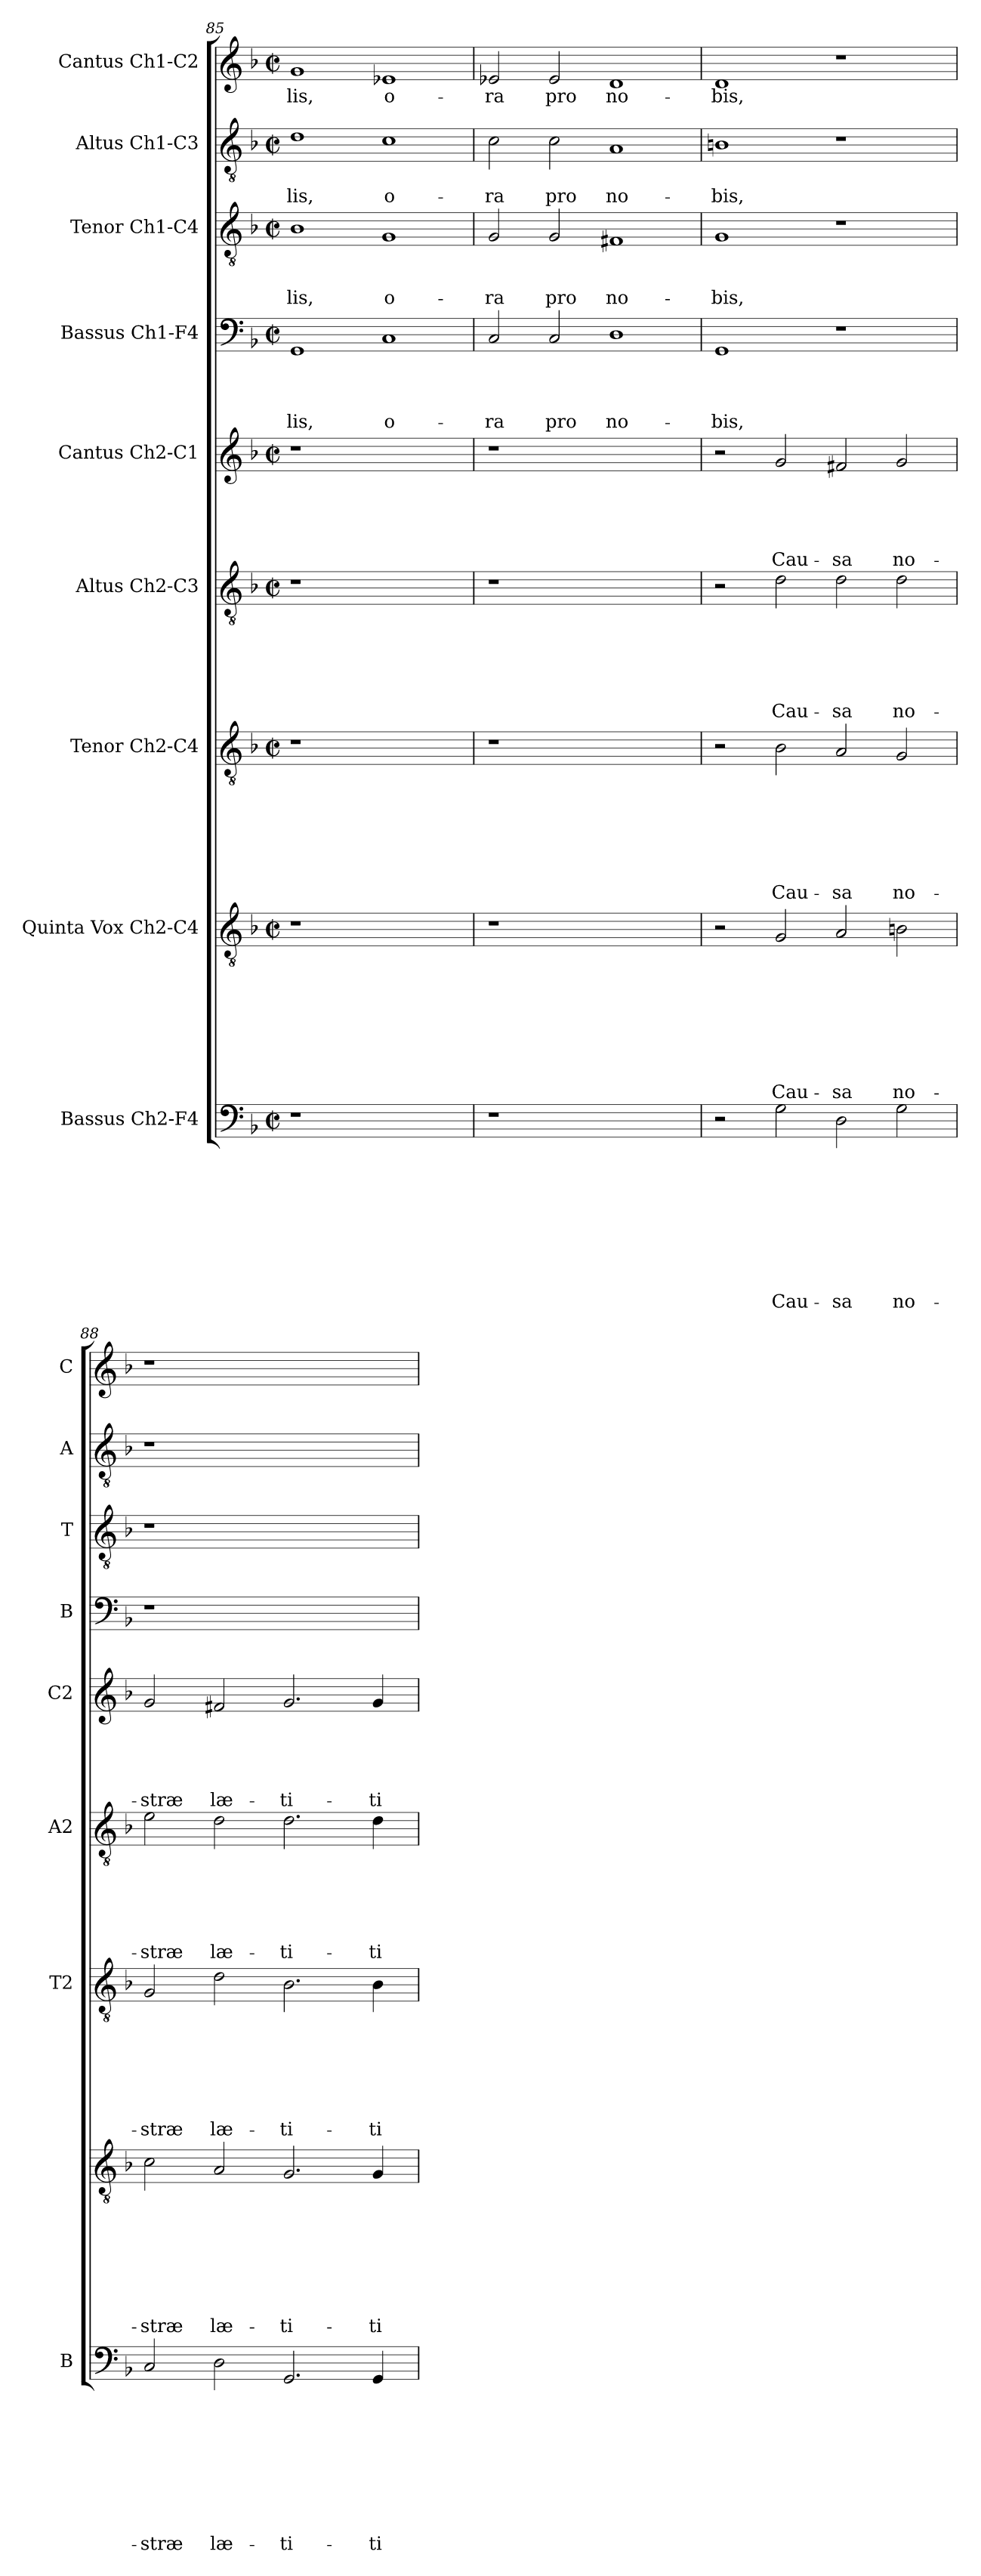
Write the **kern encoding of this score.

**kern	**text	**text	**text	**text	**text	**text	**text	**text	**text	**kern	**text	**text	**text	**text	**text	**text	**text	**text	**kern	**text	**text	**text	**text	**text	**text	**text	**kern	**text	**text	**text	**text	**text	**text	**kern	**text	**text	**text	**text	**text	**kern	**text	**text	**text	**text	**kern	**text	**text	**text	**kern	**text	**text	**kern	**text
*part9	*part9	*part9	*part9	*part9	*part9	*part9	*part9	*part9	*part9	*part8	*part8	*part8	*part8	*part8	*part8	*part8	*part8	*part8	*part7	*part7	*part7	*part7	*part7	*part7	*part7	*part7	*part6	*part6	*part6	*part6	*part6	*part6	*part6	*part5	*part5	*part5	*part5	*part5	*part5	*part4	*part4	*part4	*part4	*part4	*part3	*part3	*part3	*part3	*part2	*part2	*part2	*part1	*part1
*staff9	*staff9	*staff9	*staff9	*staff9	*staff9	*staff9	*staff9	*staff9	*staff9	*staff8	*staff8	*staff8	*staff8	*staff8	*staff8	*staff8	*staff8	*staff8	*staff7	*staff7	*staff7	*staff7	*staff7	*staff7	*staff7	*staff7	*staff6	*staff6	*staff6	*staff6	*staff6	*staff6	*staff6	*staff5	*staff5	*staff5	*staff5	*staff5	*staff5	*staff4	*staff4	*staff4	*staff4	*staff4	*staff3	*staff3	*staff3	*staff3	*staff2	*staff2	*staff2	*staff1	*staff1
*I"Bassus Ch2-F4	*	*	*	*	*	*	*	*	*	*I"Quinta Vox Ch2-C4	*	*	*	*	*	*	*	*	*I"Tenor Ch2-C4	*	*	*	*	*	*	*	*I"Altus Ch2-C3	*	*	*	*	*	*	*I"Cantus Ch2-C1	*	*	*	*	*	*I"Bassus Ch1-F4	*	*	*	*	*I"Tenor Ch1-C4	*	*	*	*I"Altus Ch1-C3	*	*	*I"Cantus Ch1-C2	*
*I'B	*	*	*	*	*	*	*	*	*	*	*	*	*	*	*	*	*	*	*I'T2	*	*	*	*	*	*	*	*I'A2	*	*	*	*	*	*	*I'C2	*	*	*	*	*	*I'B	*	*	*	*	*I'T	*	*	*	*I'A	*	*	*I'C	*
!!LO:PB:g=z
*clefF4	*	*	*	*	*	*	*	*	*	*clefGv2	*	*	*	*	*	*	*	*	*clefGv2	*	*	*	*	*	*	*	*clefGv2	*	*	*	*	*	*	*clefG2	*	*	*	*	*	*clefF4	*	*	*	*	*clefGv2	*	*	*	*clefGv2	*	*	*clefG2	*
*k[b-]	*	*	*	*	*	*	*	*	*	*k[b-]	*	*	*	*	*	*	*	*	*k[b-]	*	*	*	*	*	*	*	*k[b-]	*	*	*	*	*	*	*k[b-]	*	*	*	*	*	*k[b-]	*	*	*	*	*k[b-]	*	*	*	*k[b-]	*	*	*k[b-]	*
*F:	*	*	*	*	*	*	*	*	*	*F:	*	*	*	*	*	*	*	*	*F:	*	*	*	*	*	*	*	*F:	*	*	*	*	*	*	*F:	*	*	*	*	*	*F:	*	*	*	*	*F:	*	*	*	*F:	*	*	*F:	*
*M2/2	*	*	*	*	*	*	*	*	*	*M2/2	*	*	*	*	*	*	*	*	*M2/2	*	*	*	*	*	*	*	*M2/2	*	*	*	*	*	*	*M2/2	*	*	*	*	*	*M2/2	*	*	*	*	*M2/2	*	*	*	*M2/2	*	*	*M2/2	*
*met(c|)	*	*	*	*	*	*	*	*	*	*met(c|)	*	*	*	*	*	*	*	*	*met(c|)	*	*	*	*	*	*	*	*met(c|)	*	*	*	*	*	*	*met(c|)	*	*	*	*	*	*met(c|)	*	*	*	*	*met(c|)	*	*	*	*met(c|)	*	*	*met(c|)	*
=85	=85	=85	=85	=85	=85	=85	=85	=85	=85	=85	=85	=85	=85	=85	=85	=85	=85	=85	=85	=85	=85	=85	=85	=85	=85	=85	=85	=85	=85	=85	=85	=85	=85	=85	=85	=85	=85	=85	=85	=85	=85	=85	=85	=85	=85	=85	=85	=85	=85	=85	=85	=85	=85
!	!	!	!	!	!	!	!	!	!	!	!	!	!	!	!	!	!	!	!	!	!	!	!	!	!	!	!	!	!	!	!	!	!	!	!	!	!	!	!	!	!	!	!	!LO:LY:b	!	!	!	!LO:LY:b	!	!	!LO:LY:b	!	!LO:LY:b
1r	.	.	.	.	.	.	.	.	.	1r	.	.	.	.	.	.	.	.	1r	.	.	.	.	.	.	.	1r	.	.	.	.	.	.	1r	.	.	.	.	.	1GG	.	.	.	-lis,	1B-	.	.	-lis,	1d	.	-lis,	1g	-lis,
!	!	!	!	!	!	!	!	!	!	!	!	!	!	!	!	!	!	!	!	!	!	!	!	!	!	!	!	!	!	!	!	!	!	!	!	!	!	!	!	!	!	!	!	!LO:LY:b	!	!	!	!LO:LY:b	!	!	!LO:LY:b	!	!LO:LY:b
1ryy	.	.	.	.	.	.	.	.	.	1ryy	.	.	.	.	.	.	.	.	1ryy	.	.	.	.	.	.	.	1ryy	.	.	.	.	.	.	1ryy	.	.	.	.	.	1C	.	.	.	o-	1G	.	.	o-	1c	.	o-	1e-X	o-
=86	=86	=86	=86	=86	=86	=86	=86	=86	=86	=86	=86	=86	=86	=86	=86	=86	=86	=86	=86	=86	=86	=86	=86	=86	=86	=86	=86	=86	=86	=86	=86	=86	=86	=86	=86	=86	=86	=86	=86	=86	=86	=86	=86	=86	=86	=86	=86	=86	=86	=86	=86	=86	=86
!	!	!	!	!	!	!	!	!	!	!	!	!	!	!	!	!	!	!	!	!	!	!	!	!	!	!	!	!	!	!	!	!	!	!	!	!	!	!	!	!	!	!	!	!LO:LY:b	!	!	!	!LO:LY:b	!	!	!LO:LY:b	!	!LO:LY:b
1r	.	.	.	.	.	.	.	.	.	1r	.	.	.	.	.	.	.	.	1r	.	.	.	.	.	.	.	1r	.	.	.	.	.	.	1r	.	.	.	.	.	2C/	.	.	.	-ra	2G/	.	.	-ra	2c\	.	-ra	2e-X/	-ra
!	!	!	!	!	!	!	!	!	!	!	!	!	!	!	!	!	!	!	!	!	!	!	!	!	!	!	!	!	!	!	!	!	!	!	!	!	!	!	!	!	!	!	!	!LO:LY:b	!	!	!	!LO:LY:b	!	!	!LO:LY:b	!	!LO:LY:b
.	.	.	.	.	.	.	.	.	.	.	.	.	.	.	.	.	.	.	.	.	.	.	.	.	.	.	.	.	.	.	.	.	.	.	.	.	.	.	.	2C/	.	.	.	pro	2G/	.	.	pro	2c\	.	pro	2e-/	pro
!	!	!	!	!	!	!	!	!	!	!	!	!	!	!	!	!	!	!	!	!	!	!	!	!	!	!	!	!	!	!	!	!	!	!	!	!	!	!	!	!	!	!	!	!LO:LY:b	!	!	!	!LO:LY:b	!	!	!LO:LY:b	!	!LO:LY:b
1ryy	.	.	.	.	.	.	.	.	.	1ryy	.	.	.	.	.	.	.	.	1ryy	.	.	.	.	.	.	.	1ryy	.	.	.	.	.	.	1ryy	.	.	.	.	.	1D	.	.	.	no-	1F#X	.	.	no-	1A	.	no-	1d	no-
=87	=87	=87	=87	=87	=87	=87	=87	=87	=87	=87	=87	=87	=87	=87	=87	=87	=87	=87	=87	=87	=87	=87	=87	=87	=87	=87	=87	=87	=87	=87	=87	=87	=87	=87	=87	=87	=87	=87	=87	=87	=87	=87	=87	=87	=87	=87	=87	=87	=87	=87	=87	=87	=87
!	!	!	!	!	!	!	!	!	!	!	!	!	!	!	!	!	!	!	!	!	!	!	!	!	!	!	!	!	!	!	!	!	!	!	!	!	!	!	!	!	!	!	!	!LO:LY:b	!	!	!	!LO:LY:b	!	!	!LO:LY:b	!	!LO:LY:b
2r	.	.	.	.	.	.	.	.	.	2r	.	.	.	.	.	.	.	.	2r	.	.	.	.	.	.	.	2r	.	.	.	.	.	.	2r	.	.	.	.	.	1GG	.	.	.	-bis,	1G	.	.	-bis,	1Bn	.	-bis,	1d	-bis,
!	!	!	!	!	!	!	!	!	!LO:LY:b	!	!	!	!	!	!	!	!	!LO:LY:b	!	!	!	!	!	!	!	!LO:LY:b	!	!	!	!	!	!	!LO:LY:b	!	!	!	!	!	!LO:LY:b	!	!	!	!	!	!	!	!	!	!	!	!	!	!
2G\	.	.	.	.	.	.	.	.	Cau-	2G/	.	.	.	.	.	.	.	Cau-	2B-\	.	.	.	.	.	.	Cau-	2d\	.	.	.	.	.	Cau-	2g/	.	.	.	.	Cau-	.	.	.	.	.	.	.	.	.	.	.	.	.	.
!	!	!	!	!	!	!	!	!	!LO:LY:b	!	!	!	!	!	!	!	!	!LO:LY:b	!	!	!	!	!	!	!	!LO:LY:b	!	!	!	!	!	!	!LO:LY:b	!	!	!	!	!	!LO:LY:b	!	!	!	!	!	!	!	!	!	!	!	!	!	!
2D\	.	.	.	.	.	.	.	.	-sa	2A/	.	.	.	.	.	.	.	-sa	2A/	.	.	.	.	.	.	-sa	2d\	.	.	.	.	.	-sa	2f#X/	.	.	.	.	-sa	1r	.	.	.	.	1r	.	.	.	1r	.	.	1r	.
!	!	!	!	!	!	!	!	!	!LO:LY:b	!	!	!	!	!	!	!	!	!LO:LY:b	!	!	!	!	!	!	!	!LO:LY:b	!	!	!	!	!	!	!LO:LY:b	!	!	!	!	!	!LO:LY:b	!	!	!	!	!	!	!	!	!	!	!	!	!	!
2G\	.	.	.	.	.	.	.	.	no-	2Bn\	.	.	.	.	.	.	.	no-	2G/	.	.	.	.	.	.	no-	2d\	.	.	.	.	.	no-	2g/	.	.	.	.	no-	.	.	.	.	.	.	.	.	.	.	.	.	.	.
=88	=88	=88	=88	=88	=88	=88	=88	=88	=88	=88	=88	=88	=88	=88	=88	=88	=88	=88	=88	=88	=88	=88	=88	=88	=88	=88	=88	=88	=88	=88	=88	=88	=88	=88	=88	=88	=88	=88	=88	=88	=88	=88	=88	=88	=88	=88	=88	=88	=88	=88	=88	=88	=88
!	!	!	!	!	!	!	!	!	!LO:LY:b	!	!	!	!	!	!	!	!	!LO:LY:b	!	!	!	!	!	!	!	!LO:LY:b	!	!	!	!	!	!	!LO:LY:b	!	!	!	!	!	!LO:LY:b	!	!	!	!	!	!	!	!	!	!	!	!	!	!
2C/	.	.	.	.	.	.	.	.	-stræ	2c\	.	.	.	.	.	.	.	-stræ	2G/	.	.	.	.	.	.	-stræ	2e\	.	.	.	.	.	-stræ	2g/	.	.	.	.	-stræ	1r	.	.	.	.	1r	.	.	.	1r	.	.	1r	.
!	!	!	!	!	!	!	!	!	!LO:LY:b	!	!	!	!	!	!	!	!	!LO:LY:b	!	!	!	!	!	!	!	!LO:LY:b	!	!	!	!	!	!	!LO:LY:b	!	!	!	!	!	!LO:LY:b	!	!	!	!	!	!	!	!	!	!	!	!	!	!
2D\	.	.	.	.	.	.	.	.	læ-	2A/	.	.	.	.	.	.	.	læ-	2d\	.	.	.	.	.	.	læ-	2d\	.	.	.	.	.	læ-	2f#X/	.	.	.	.	læ-	.	.	.	.	.	.	.	.	.	.	.	.	.	.
!	!	!	!	!	!	!	!	!	!LO:LY:b	!	!	!	!	!	!	!	!	!LO:LY:b	!	!	!	!	!	!	!	!LO:LY:b	!	!	!	!	!	!	!LO:LY:b	!	!	!	!	!	!LO:LY:b	!	!	!	!	!	!	!	!	!	!	!	!	!	!
2.GG/	.	.	.	.	.	.	.	.	-ti-	2.G/	.	.	.	.	.	.	.	-ti-	2.B-\	.	.	.	.	.	.	-ti-	2.d\	.	.	.	.	.	-ti-	2.g/	.	.	.	.	-ti-	1ryy	.	.	.	.	1ryy	.	.	.	1ryy	.	.	1ryy	.
!	!	!	!	!	!	!	!	!	!LO:LY:b	!	!	!	!	!	!	!	!	!LO:LY:b	!	!	!	!	!	!	!	!LO:LY:b	!	!	!	!	!	!	!LO:LY:b	!	!	!	!	!	!LO:LY:b	!	!	!	!	!	!	!	!	!	!	!	!	!	!
4GG/	.	.	.	.	.	.	.	.	-ti-	4G/	.	.	.	.	.	.	.	-ti-	4B-\	.	.	.	.	.	.	-ti-	4d\	.	.	.	.	.	-ti-	4g/	.	.	.	.	-ti-	.	.	.	.	.	.	.	.	.	.	.	.	.	.
=	=	=	=	=	=	=	=	=	=	=	=	=	=	=	=	=	=	=	=	=	=	=	=	=	=	=	=	=	=	=	=	=	=	=	=	=	=	=	=	=	=	=	=	=	=	=	=	=	=	=	=	=	=
*-	*-	*-	*-	*-	*-	*-	*-	*-	*-	*-	*-	*-	*-	*-	*-	*-	*-	*-	*-	*-	*-	*-	*-	*-	*-	*-	*-	*-	*-	*-	*-	*-	*-	*-	*-	*-	*-	*-	*-	*-	*-	*-	*-	*-	*-	*-	*-	*-	*-	*-	*-	*-	*-
